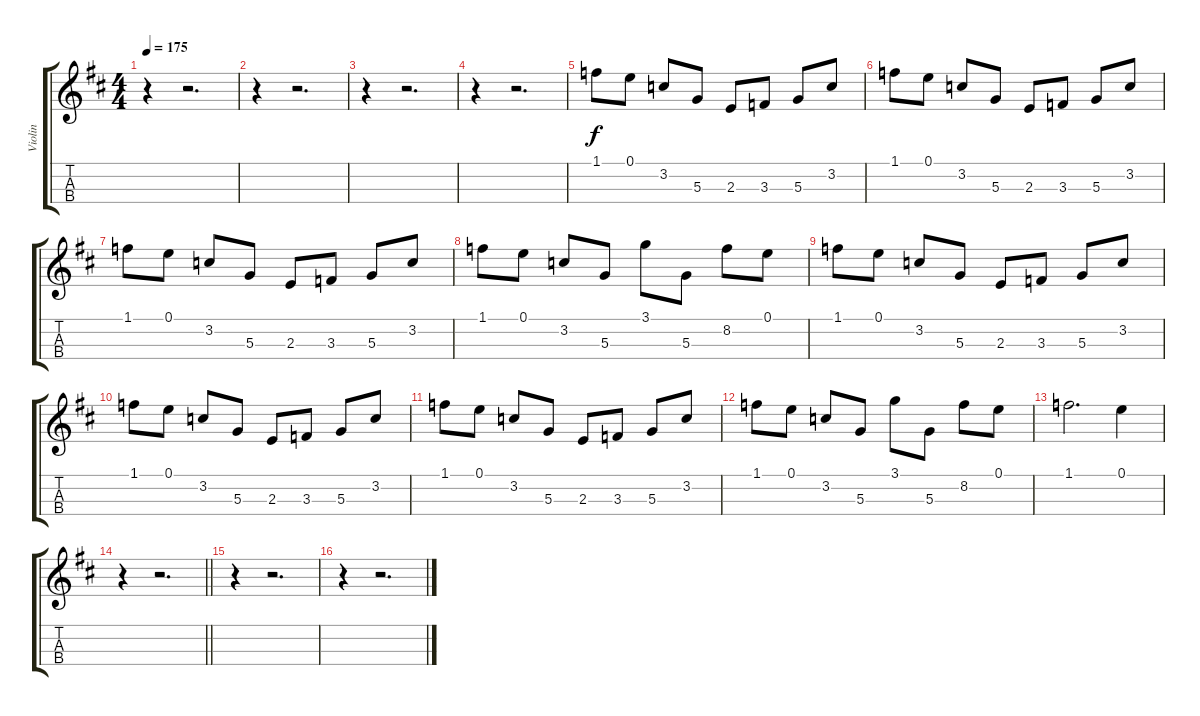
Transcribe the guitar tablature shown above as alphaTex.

\track ("Violin" "Violin") {instrument violin}
\staff {score tabs}
\tuning (E5 A4 D4 G3) {hide}
\ts (4 4)
\tempo 175
\clef g2
\ks d
r.4{dy f} r.2{d} |
r.4 r.2{d} |
r.4 r.2{d} |
r.4 r.2{d} |
1.1.8 0.1.8 3.2.8 5.3.8 2.3.8 3.3.8 5.3.8 3.2.8 |
1.1.8 0.1.8 3.2.8 5.3.8 2.3.8 3.3.8 5.3.8 3.2.8 |
1.1.8 0.1.8 3.2.8 5.3.8 2.3.8 3.3.8 5.3.8 3.2.8 |
1.1.8 0.1.8 3.2.8 5.3.8 3.1.8 5.3.8 8.2.8 0.1.8 |
1.1.8 0.1.8 3.2.8 5.3.8 2.3.8 3.3.8 5.3.8 3.2.8 |
1.1.8 0.1.8 3.2.8 5.3.8 2.3.8 3.3.8 5.3.8 3.2.8 |
1.1.8 0.1.8 3.2.8 5.3.8 2.3.8 3.3.8 5.3.8 3.2.8 |
1.1.8 0.1.8 3.2.8 5.3.8 3.1.8 5.3.8 8.2.8 0.1.8 |
1.1.2{d} 0.1.4 |
\barLineRight lightlight
r.4 r.2{d} |
r.4 r.2{d} |
r.4 r.2{d}
